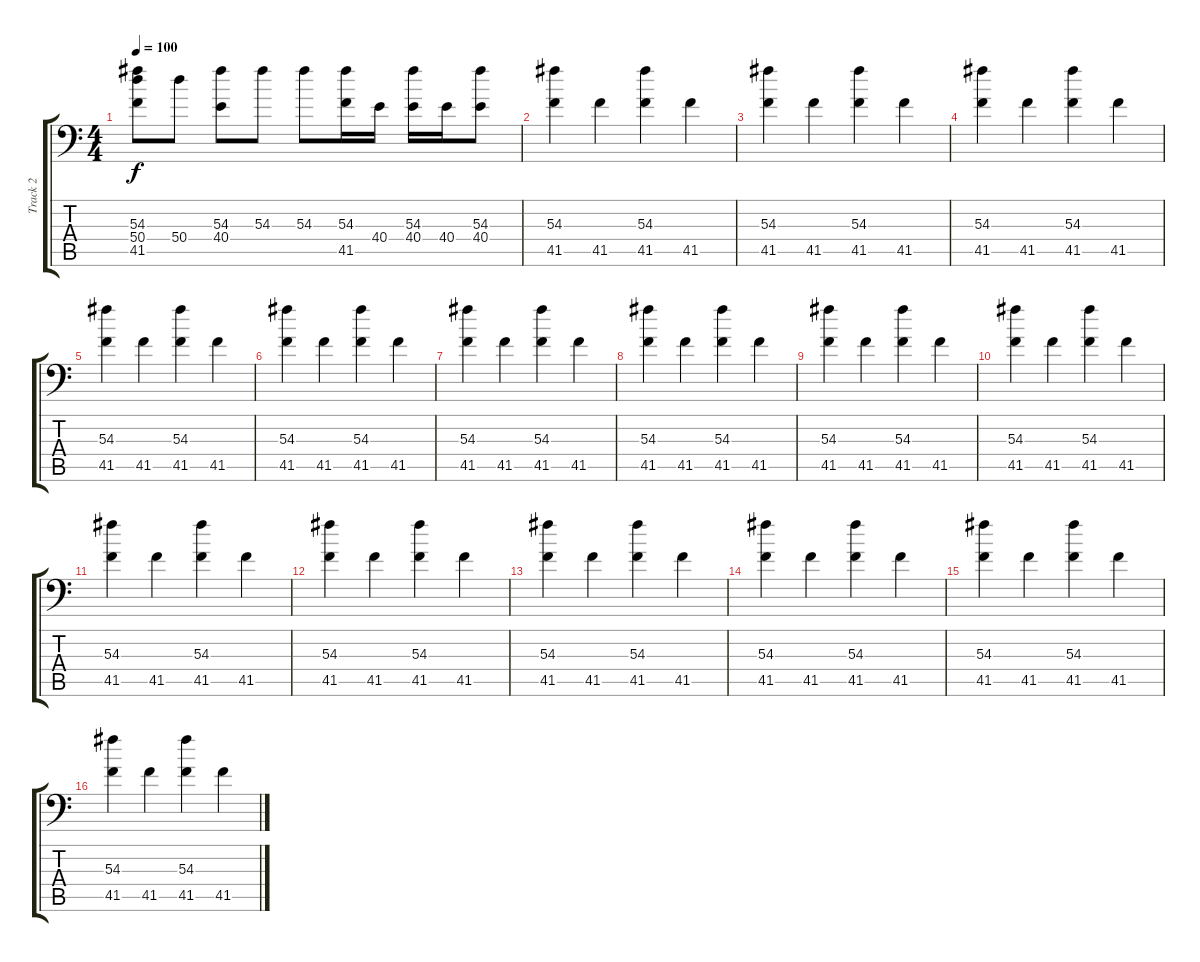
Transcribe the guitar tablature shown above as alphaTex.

\track ("Track 2" "Track 2") {instrument acousticgrandpiano}
\staff {score tabs}
\tuning (C-1 C-1 C-1 C-1 C-1 C-1) {hide}
\ts (4 4)
\tempo 100
\clef f4
\ks c
(54.3 50.4 41.5).8{dy f} 50.4.8 (54.3 40.4).8 54.3.8 54.3.8 (54.3 41.5).16 40.4.16 (54.3 40.4).16 40.4.16 (54.3 40.4).8 |
(54.3 41.5).4 41.5.4 (54.3 41.5).4 41.5.4 |
(54.3 41.5).4 41.5.4 (54.3 41.5).4 41.5.4 |
(54.3 41.5).4 41.5.4 (54.3 41.5).4 41.5.4 |
(54.3 41.5).4 41.5.4 (54.3 41.5).4 41.5.4 |
(54.3 41.5).4 41.5.4 (54.3 41.5).4 41.5.4 |
(54.3 41.5).4 41.5.4 (54.3 41.5).4 41.5.4 |
(54.3 41.5).4 41.5.4 (54.3 41.5).4 41.5.4 |
(54.3 41.5).4 41.5.4 (54.3 41.5).4 41.5.4 |
(54.3 41.5).4 41.5.4 (54.3 41.5).4 41.5.4 |
(54.3 41.5).4 41.5.4 (54.3 41.5).4 41.5.4 |
(54.3 41.5).4 41.5.4 (54.3 41.5).4 41.5.4 |
(54.3 41.5).4 41.5.4 (54.3 41.5).4 41.5.4 |
(54.3 41.5).4 41.5.4 (54.3 41.5).4 41.5.4 |
(54.3 41.5).4 41.5.4 (54.3 41.5).4 41.5.4 |
(54.3 41.5).4 41.5.4 (54.3 41.5).4 41.5.4
